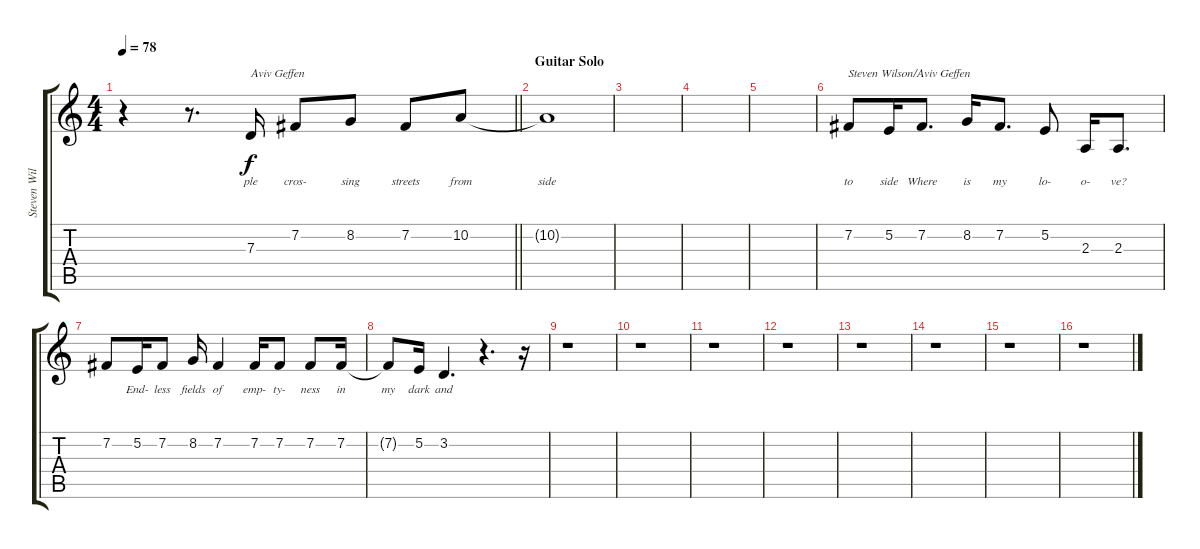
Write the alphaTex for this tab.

\track ("Steven Wilson/Aviv Geffen (Vocals)" "Steven Wil") {instrument oboe}
\staff {score tabs}
\tuning (E4 B3 G3 D3 A2 E2) {hide}
\ts (4 4)
\tempo 78
\clef g2
\barLineRight lightlight
\ks c
r.4{dy f} r.8{d} 7.3.16{txt "Aviv Geffen" lyrics (0 "ple") lyrics (1 "") lyrics (2 "") lyrics (3 "") lyrics (4 "")} 7.2.8{lyrics (0 "cros-") lyrics (1 "") lyrics (2 "") lyrics (3 "") lyrics (4 "")} 8.2.8{lyrics (0 "sing") lyrics (1 "") lyrics (2 "") lyrics (3 "") lyrics (4 "")} 7.2.8{lyrics (0 "streets") lyrics (1 "") lyrics (2 "") lyrics (3 "") lyrics (4 "")} 10.2.8{lyrics (0 "from") lyrics (1 "") lyrics (2 "") lyrics (3 "") lyrics (4 "")} |
\section ("" "Guitar Solo")
10.2{t}.1{lyrics (0 "side") lyrics (1 "") lyrics (2 "") lyrics (3 "") lyrics (4 "")} |
|
|
|
7.2.8{txt "Steven Wilson/Aviv Geffen" lyrics (0 "to") lyrics (1 "") lyrics (2 "") lyrics (3 "") lyrics (4 "")} 5.2.16{lyrics (0 "side") lyrics (1 "") lyrics (2 "") lyrics (3 "") lyrics (4 "")} 7.2.8{d lyrics (0 "Where") lyrics (1 "") lyrics (2 "") lyrics (3 "") lyrics (4 "")} 8.2.16{lyrics (0 "is") lyrics (1 "") lyrics (2 "") lyrics (3 "") lyrics (4 "")} 7.2.8{d lyrics (0 "my") lyrics (1 "") lyrics (2 "") lyrics (3 "") lyrics (4 "")} 5.2.8{lyrics (0 "lo-") lyrics (1 "") lyrics (2 "") lyrics (3 "") lyrics (4 "")} 2.3.16{lyrics (0 "o-") lyrics (1 "") lyrics (2 "") lyrics (3 "") lyrics (4 "")} 2.3.8{d lyrics (0 "ve?") lyrics (1 "") lyrics (2 "") lyrics (3 "") lyrics (4 "")} |
7.2.8{lyrics (0 "") lyrics (1 "") lyrics (2 "") lyrics (3 "") lyrics (4 "")} 5.2.16{lyrics (0 "End-") lyrics (1 "") lyrics (2 "") lyrics (3 "") lyrics (4 "")} 7.2.8{lyrics (0 "less") lyrics (1 "") lyrics (2 "") lyrics (3 "") lyrics (4 "")} 8.2.16{lyrics (0 "fields") lyrics (1 "") lyrics (2 "") lyrics (3 "") lyrics (4 "")} 7.2.4{lyrics (0 "of") lyrics (1 "") lyrics (2 "") lyrics (3 "") lyrics (4 "")} 7.2.16{lyrics (0 "emp-") lyrics (1 "") lyrics (2 "") lyrics (3 "") lyrics (4 "")} 7.2.8{lyrics (0 "ty-") lyrics (1 "") lyrics (2 "") lyrics (3 "") lyrics (4 "")} 7.2.8{lyrics (0 "ness") lyrics (1 "") lyrics (2 "") lyrics (3 "") lyrics (4 "")} 7.2.16{lyrics (0 "in") lyrics (1 "") lyrics (2 "") lyrics (3 "") lyrics (4 "")} |
7.2{t}.8{lyrics (0 "my") lyrics (1 "") lyrics (2 "") lyrics (3 "") lyrics (4 "")} 5.2.16{lyrics (0 "dark") lyrics (1 "") lyrics (2 "") lyrics (3 "") lyrics (4 "")} 3.2.4{d lyrics (0 "and") lyrics (1 "") lyrics (2 "") lyrics (3 "") lyrics (4 "")} r.4{d} r.16 |
r.1 |
r.1 |
r.1 |
r.1 |
r.1 |
r.1 |
r.1 |
r.1
